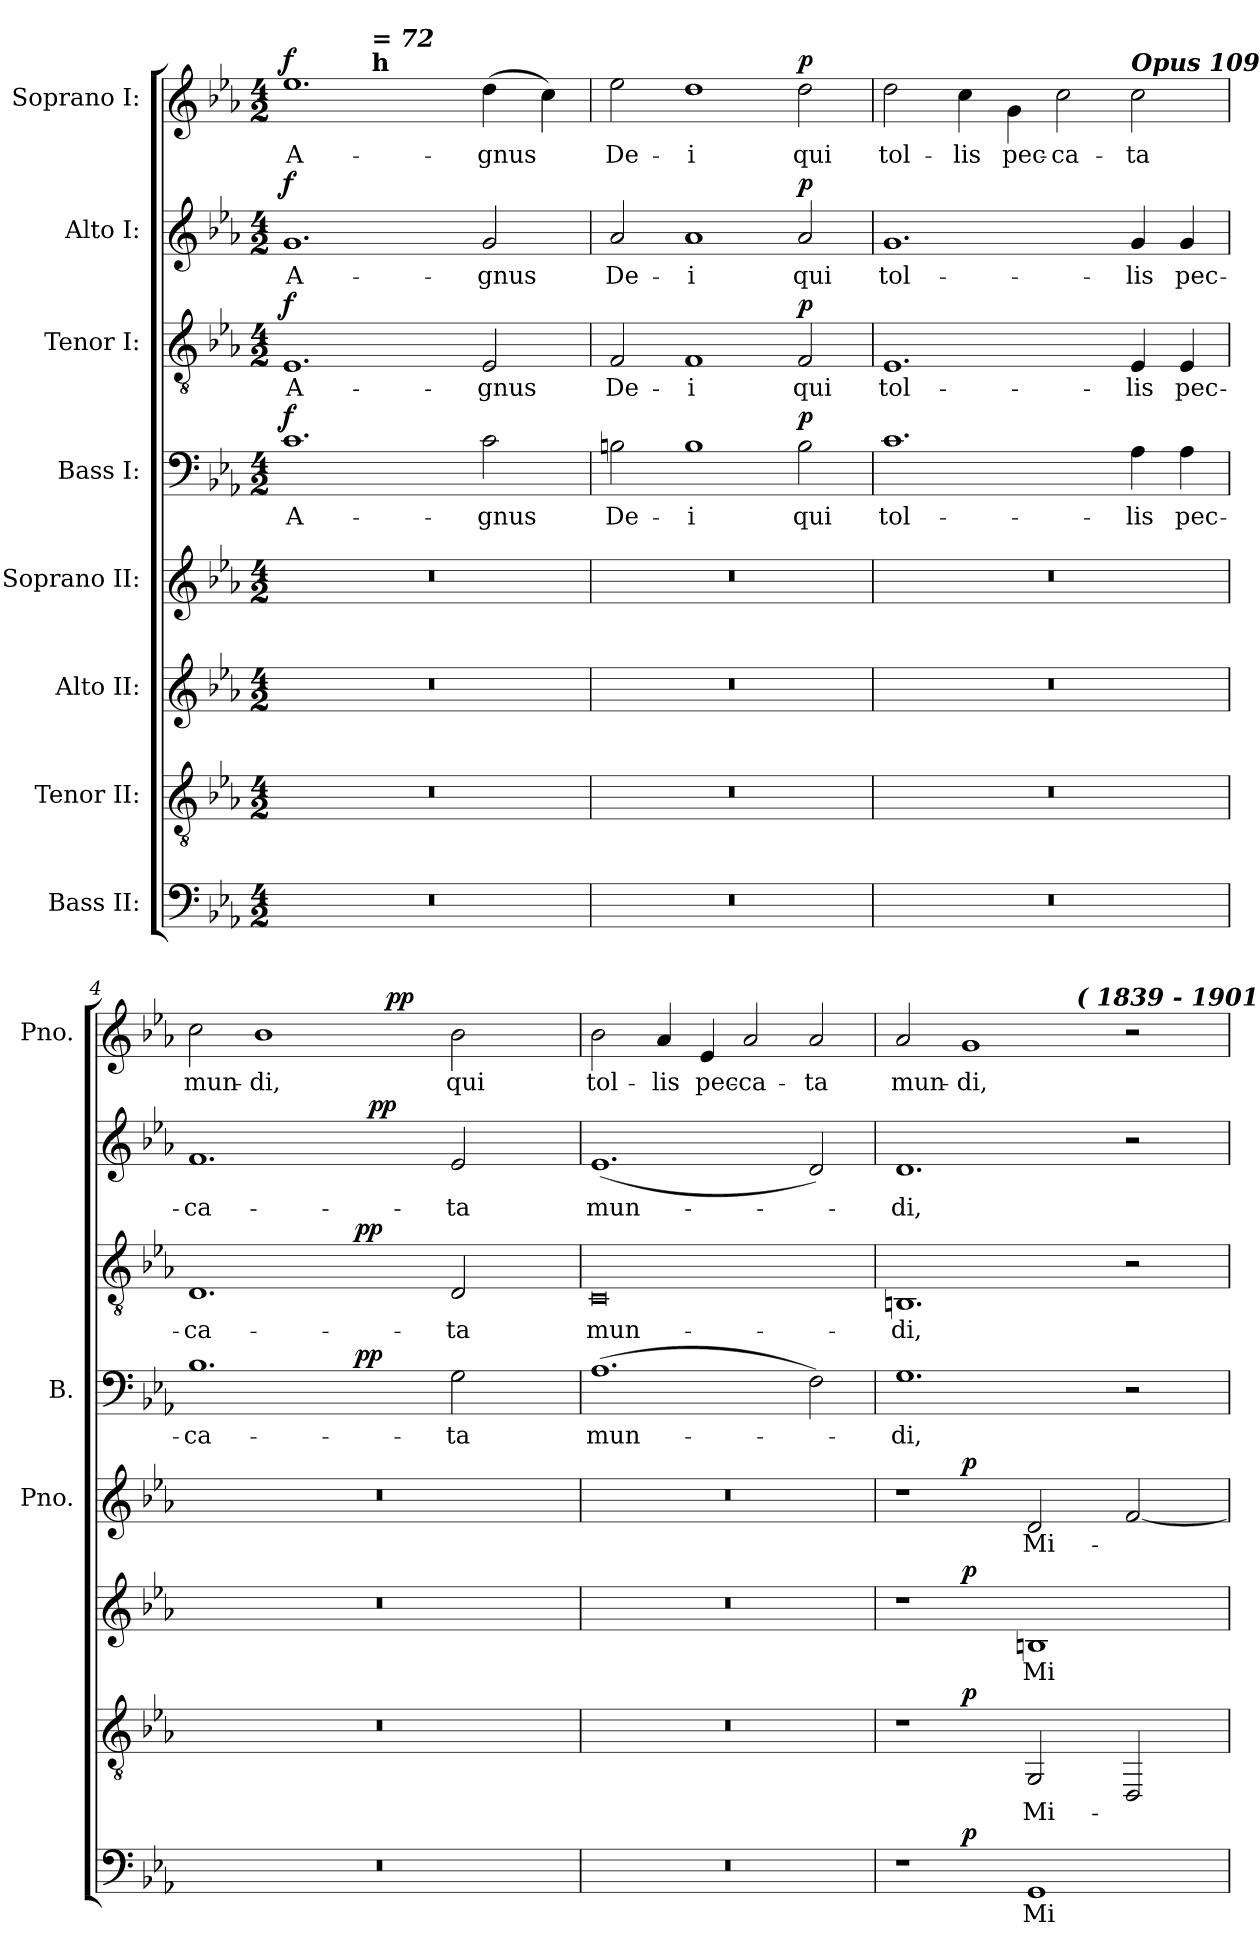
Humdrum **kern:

**kern	**text	**dynam	**kern	**text	**dynam	**kern	**text	**dynam	**kern	**text	**dynam	**kern	**text	**dynam	**kern	**text	**dynam	**kern	**text	**dynam	**kern	**text	**dynam
*part8	*part8	*part8	*part7	*part7	*part7	*part6	*part6	*part6	*part5	*part5	*part5	*part4	*part4	*part4	*part3	*part3	*part3	*part2	*part2	*part2	*part1	*part1	*part1
*staff8	*staff8	*staff8	*staff7	*staff7	*staff7	*staff6	*staff6	*staff6	*staff5	*staff5	*staff5	*staff4	*staff4	*staff4	*staff3	*staff3	*staff3	*staff2	*staff2	*staff2	*staff1	*staff1	*staff1
*I"Bass II:	*	*	*I"Tenor II:	*	*	*I"Alto II:	*	*	*I"Soprano II:	*	*	*I"Bass I:	*	*	*I"Tenor I:	*	*	*I"Alto I:	*	*	*I"Soprano I:	*	*
*	*	*	*	*	*	*	*	*	*I'Pno.	*	*	*I'B.	*	*	*	*	*	*	*	*	*I'Pno.	*	*
!!LO:PB:g=z
*clefF4	*	*	*clefGv2	*	*	*clefG2	*	*	*clefG2	*	*	*clefF4	*	*	*clefGv2	*	*	*clefG2	*	*	*clefG2	*	*
*k[b-e-a-]	*	*	*k[b-e-a-]	*	*	*k[b-e-a-]	*	*	*k[b-e-a-]	*	*	*k[b-e-a-]	*	*	*k[b-e-a-]	*	*	*k[b-e-a-]	*	*	*k[b-e-a-]	*	*
*E-:	*	*	*E-:	*	*	*E-:	*	*	*E-:	*	*	*E-:	*	*	*E-:	*	*	*E-:	*	*	*E-:	*	*
*M4/2	*	*	*M4/2	*	*	*M4/2	*	*	*M4/2	*	*	*M4/2	*	*	*M4/2	*	*	*M4/2	*	*	*M4/2	*	*
=1	=1	=1	=1	=1	=1	=1	=1	=1	=1	=1	=1	=1	=1	=1	=1	=1	=1	=1	=1	=1	=1	=1	=1
!LO:N:vis=1	!	!	!LO:N:vis=1	!	!	!LO:N:vis=1	!	!	!LO:N:vis=1	!	!	!	!	!	!	!	!	!	!	!	!	!	!
!	!	!	!	!	!	!	!	!	!	!	!	!	!LO:LY:b:color=#000000	!	!	!	!	!	!	!	!	!	!
!	!	!	!	!	!	!	!	!	!	!	!	!	!	!	!	!LO:LY:b:color=#000000	!	!	!	!	!	!	!
!	!	!	!	!	!	!	!	!	!	!	!	!	!	!	!	!	!	!	!LO:LY:b:color=#000000	!	!	!	!
!	!	!	!	!	!	!	!	!	!	!	!	!	!	!	!	!	!	!	!	!	!LO:TX:a:B:t=Revision&colon;  2 - 3 - 2008	!	!
!	!	!	!	!	!	!	!	!	!	!	!	!	!	!	!	!	!	!	!	!	!LO:TX:a:B:t=Lento	!	!
!	!	!	!	!	!	!	!	!	!	!	!	!	!	!	!	!	!	!	!	!	!	!LO:LY:b:color=#000000	!
*	*	*	*	*	*	*	*	*	*	*	*	*	*	*	*	*	*	*	*	*	*^	*	*
0r	.	.	0r	.	.	0r	.	.	0r	.	.	1.ci	A-	f	1.E-i	A-	f	1.gi	A-	f	1.ee-i	2ryy	A-	f
.	.	.	.	.	.	.	.	.	.	.	.	.	.	.	.	.	.	.	.	.	.	32ryy	.	.
!	!	!	!	!	!	!	!	!	!	!	!	!	!	!	!	!	!	!	!	!	!	!LO:TX:a:B:t=h	!	!
!	!	!	!	!	!	!	!	!	!	!	!	!	!	!	!	!	!	!	!	!	!	!LO:TX:Bi:t== 72	!	!
.	.	.	.	.	.	.	.	.	.	.	.	.	.	.	.	.	.	.	.	.	.	1ryy	.	.
!	!	!	!	!	!	!	!	!	!	!	!	!	!LO:LY:b:color=#000000	!	!	!	!	!	!	!	!	!	!	!
!	!	!	!	!	!	!	!	!	!	!	!	!	!	!	!	!LO:LY:b:color=#000000	!	!	!	!	!	!	!	!
!	!	!	!	!	!	!	!	!	!	!	!	!	!	!	!	!	!	!	!LO:LY:b:color=#000000	!	!	!	!	!
!	!	!	!	!	!	!	!	!	!	!	!	!	!	!	!	!	!	!	!	!	!	!	!LO:LY:b:color=#000000	!
.	.	.	.	.	.	.	.	.	.	.	.	2ci\	-gnus	.	2E-i/	-gnus	.	2gi/	-gnus	.	(4ddi\	.	-gnus	.
.	.	.	.	.	.	.	.	.	.	.	.	.	.	.	.	.	.	.	.	.	.	4...ryy	.	.
.	.	.	.	.	.	.	.	.	.	.	.	.	.	.	.	.	.	.	.	.	4cci\)	.	.	.
=2	=2	=2	=2	=2	=2	=2	=2	=2	=2	=2	=2	=2	=2	=2	=2	=2	=2	=2	=2	=2	=2	=2	=2	=2
!LO:N:vis=1	!	!	!LO:N:vis=1	!	!	!LO:N:vis=1	!	!	!LO:N:vis=1	!	!	!	!	!	!	!	!	!	!	!	!	!	!	!
*	*	*	*	*	*	*	*	*	*	*	*	*	*	*	*	*	*	*	*	*	*v	*v	*	*
*	*	*	*	*	*	*	*	*	*	*	*	*	*	*	*	*	*	*	*	*	*^	*	*
!	!	!	!	!	!	!	!	!	!	!	!	!	!LO:LY:b:color=#000000	!	!	!	!	!	!	!	!	!	!	!
*	*	*	*	*	*	*	*	*	*	*	*	*	*	*	*	*	*	*	*	*	*v	*v	*	*
*	*	*	*	*	*	*	*	*	*	*	*	*	*	*	*	*	*	*	*	*	*^	*	*
!	!	!	!	!	!	!	!	!	!	!	!	!	!	!	!	!LO:LY:b:color=#000000	!	!	!	!	!	!	!	!
*	*	*	*	*	*	*	*	*	*	*	*	*	*	*	*	*	*	*	*	*	*v	*v	*	*
*	*	*	*	*	*	*	*	*	*	*	*	*	*	*	*	*	*	*	*	*	*^	*	*
!	!	!	!	!	!	!	!	!	!	!	!	!	!	!	!	!	!	!	!LO:LY:b:color=#000000	!	!	!	!	!
*	*	*	*	*	*	*	*	*	*	*	*	*	*	*	*	*	*	*	*	*	*v	*v	*	*
*	*	*	*	*	*	*	*	*	*	*	*	*	*	*	*	*	*	*	*	*	*^	*	*
!	!	!	!	!	!	!	!	!	!	!	!	!	!	!	!	!	!	!	!	!	!	!	!LO:LY:b:color=#000000	!
*	*	*	*	*	*	*	*	*	*	*	*	*	*	*	*	*	*	*	*	*	*v	*v	*	*
0r	.	.	0r	.	.	0r	.	.	0r	.	.	2Bni\	De-	.	2Fi/	De-	.	2a-i/	De-	.	2ee-i\	De-	.
!	!	!	!	!	!	!	!	!	!	!	!	!	!LO:LY:b:color=#000000	!	!	!	!	!	!	!	!	!	!
!	!	!	!	!	!	!	!	!	!	!	!	!	!	!	!	!LO:LY:b:color=#000000	!	!	!	!	!	!	!
!	!	!	!	!	!	!	!	!	!	!	!	!	!	!	!	!	!	!	!LO:LY:b:color=#000000	!	!	!	!
!	!	!	!	!	!	!	!	!	!	!	!	!	!	!	!	!	!	!	!	!	!	!LO:LY:b:color=#000000	!
.	.	.	.	.	.	.	.	.	.	.	.	1Bi	-i	.	1Fi	-i	.	1a-i	-i	.	1ddi	-i	.
!	!	!	!	!	!	!	!	!	!	!	!	!	!LO:LY:b:color=#000000	!	!	!	!	!	!	!	!	!	!
!	!	!	!	!	!	!	!	!	!	!	!	!	!	!	!	!LO:LY:b:color=#000000	!	!	!	!	!	!	!
!	!	!	!	!	!	!	!	!	!	!	!	!	!	!	!	!	!	!	!LO:LY:b:color=#000000	!	!	!	!
!	!	!	!	!	!	!	!	!	!	!	!	!	!	!	!	!	!	!	!	!	!	!LO:LY:b:color=#000000	!
.	.	.	.	.	.	.	.	.	.	.	.	2Bi\	qui	p	2Fi/	qui	p	2a-i/	qui	p	2ddi\	qui	p
=3	=3	=3	=3	=3	=3	=3	=3	=3	=3	=3	=3	=3	=3	=3	=3	=3	=3	=3	=3	=3	=3	=3	=3
!LO:N:vis=1	!	!	!LO:N:vis=1	!	!	!LO:N:vis=1	!	!	!LO:N:vis=1	!	!	!	!	!	!	!	!	!	!	!	!	!	!
!	!	!	!	!	!	!	!	!	!	!	!	!	!LO:LY:b:color=#000000	!	!	!	!	!	!	!	!	!	!
!	!	!	!	!	!	!	!	!	!	!	!	!	!	!	!	!LO:LY:b:color=#000000	!	!	!	!	!	!	!
!	!	!	!	!	!	!	!	!	!	!	!	!	!	!	!	!	!	!	!LO:LY:b:color=#000000	!	!	!	!
!	!	!	!	!	!	!	!	!	!	!	!	!	!	!	!	!	!	!	!	!	!	!LO:LY:b:color=#000000	!
0r	.	.	0r	.	.	0r	.	.	0r	.	.	1.ci	tol-	.	1.E-i	tol-	.	1.gi	tol-	.	2ddi\	tol-	.
!	!	!	!	!	!	!	!	!	!	!	!	!	!	!	!	!	!	!	!	!	!	!LO:LY:b:color=#000000	!
.	.	.	.	.	.	.	.	.	.	.	.	.	.	.	.	.	.	.	.	.	4cci\	-lis	.
!	!	!	!	!	!	!	!	!	!	!	!	!	!	!	!	!	!	!	!	!	!	!LO:LY:b:color=#000000	!
.	.	.	.	.	.	.	.	.	.	.	.	.	.	.	.	.	.	.	.	.	4gi\	pec-	.
!	!	!	!	!	!	!	!	!	!	!	!	!	!	!	!	!	!	!	!	!	!	!LO:LY:b:color=#000000	!
.	.	.	.	.	.	.	.	.	.	.	.	.	.	.	.	.	.	.	.	.	2cci\	-ca-	.
!	!	!	!	!	!	!	!	!	!	!	!	!	!LO:LY:b:color=#000000	!	!	!	!	!	!	!	!	!	!
!	!	!	!	!	!	!	!	!	!	!	!	!	!	!	!	!LO:LY:b:color=#000000	!	!	!	!	!	!	!
!	!	!	!	!	!	!	!	!	!	!	!	!	!	!	!	!	!	!	!LO:LY:b:color=#000000	!	!	!	!
!	!	!	!	!	!	!	!	!	!	!	!	!	!	!	!	!	!	!	!	!	!LO:TX:a:Bi:t=Opus 109	!	!
!	!	!	!	!	!	!	!	!	!	!	!	!	!	!	!	!	!	!	!	!	!	!LO:LY:b:color=#000000	!
.	.	.	.	.	.	.	.	.	.	.	.	4A-i\	-lis	.	4E-i/	-lis	.	4gi/	-lis	.	2cci\	-ta	.
!	!	!	!	!	!	!	!	!	!	!	!	!	!LO:LY:b:color=#000000	!	!	!	!	!	!	!	!	!	!
!	!	!	!	!	!	!	!	!	!	!	!	!	!	!	!	!LO:LY:b:color=#000000	!	!	!	!	!	!	!
!	!	!	!	!	!	!	!	!	!	!	!	!	!	!	!	!	!	!	!LO:LY:b:color=#000000	!	!	!	!
.	.	.	.	.	.	.	.	.	.	.	.	4A-i\	pec-	.	4E-i/	pec-	.	4gi/	pec-	.	.	.	.
=4	=4	=4	=4	=4	=4	=4	=4	=4	=4	=4	=4	=4	=4	=4	=4	=4	=4	=4	=4	=4	=4	=4	=4
!LO:N:vis=1	!	!	!LO:N:vis=1	!	!	!LO:N:vis=1	!	!	!LO:N:vis=1	!	!	!	!	!	!	!	!	!	!	!	!	!	!
!	!	!	!	!	!	!	!	!	!	!	!	!	!LO:LY:b:color=#000000	!	!	!	!	!	!	!	!	!	!
!	!	!	!	!	!	!	!	!	!	!	!	!	!	!	!	!LO:LY:b:color=#000000	!	!	!	!	!	!	!
!	!	!	!	!	!	!	!	!	!	!	!	!	!	!	!	!	!	!	!LO:LY:b:color=#000000	!	!	!	!
!	!	!	!	!	!	!	!	!	!	!	!	!	!	!	!	!	!	!	!	!	!	!LO:LY:b:color=#000000	!
*	*	*	*	*	*	*	*	*	*	*	*	*^	*	*	*^	*	*	*^	*	*	*^	*	*
0r	.	.	0r	.	.	0r	.	.	0r	.	.	1.B-i	2ryy	-ca-	.	1.Di	2ryy	-ca-	.	1.fi	2ryy	-ca-	.	2cci\	1ryy	mun-	.
!	!	!	!	!	!	!	!	!	!	!	!	!	!	!	!	!	!	!	!	!	!	!	!	!	!	!LO:LY:b:color=#000000	!
.	.	.	.	.	.	.	.	.	.	.	.	.	4ryy	.	.	.	4ryy	.	.	.	4ryy	.	.	1b-i	.	-di,	.
.	.	.	.	.	.	.	.	.	.	.	.	.	8ryy	.	.	.	8ryy	.	.	.	8ryy	.	.	.	.	.	.
.	.	.	.	.	.	.	.	.	.	.	.	.	16ryy	.	.	.	16ryy	.	.	.	16ryy	.	.	.	.	.	.
.	.	.	.	.	.	.	.	.	.	.	.	.	64ryy	.	.	.	64ryy	.	.	.	32ryy	.	.	.	.	.	.
.	.	.	.	.	.	.	.	.	.	.	.	.	512ryy	.	.	.	512ryy	.	.	.	.	.	.	.	.	.	.
.	.	.	.	.	.	.	.	.	.	.	.	.	1ryy	.	pp	.	1ryy	.	pp	.	.	.	.	.	.	.	.
.	.	.	.	.	.	.	.	.	.	.	.	.	.	.	.	.	.	.	.	.	128ryy	.	.	.	.	.	.
.	.	.	.	.	.	.	.	.	.	.	.	.	.	.	.	.	.	.	.	.	1024ryy	.	.	.	.	.	.
.	.	.	.	.	.	.	.	.	.	.	.	.	.	.	.	.	.	.	.	.	1ryy	.	pp	.	.	.	.
.	.	.	.	.	.	.	.	.	.	.	.	.	.	.	.	.	.	.	.	.	.	.	.	.	128ryy	.	.
.	.	.	.	.	.	.	.	.	.	.	.	.	.	.	.	.	.	.	.	.	.	.	.	.	512.ryy	.	.
.	.	.	.	.	.	.	.	.	.	.	.	.	.	.	.	.	.	.	.	.	.	.	.	.	2ryy	.	pp
!	!	!	!	!	!	!	!	!	!	!	!	!	!	!LO:LY:b:color=#000000	!	!	!	!	!	!	!	!	!	!	!	!	!
!	!	!	!	!	!	!	!	!	!	!	!	!	!	!	!	!	!	!LO:LY:b:color=#000000	!	!	!	!	!	!	!	!	!
!	!	!	!	!	!	!	!	!	!	!	!	!	!	!	!	!	!	!	!	!	!	!LO:LY:b:color=#000000	!	!	!	!	!
!	!	!	!	!	!	!	!	!	!	!	!	!	!	!	!	!	!	!	!	!	!	!	!	!	!	!LO:LY:b:color=#000000	!
.	.	.	.	.	.	.	.	.	.	.	.	2Gi\	.	-ta	.	2Di/	.	-ta	.	2e-i/	.	-ta	.	2b-i\	.	qui	.
.	.	.	.	.	.	.	.	.	.	.	.	.	.	.	.	.	.	.	.	.	.	.	.	.	4ryy	.	.
.	.	.	.	.	.	.	.	.	.	.	.	.	.	.	.	.	.	.	.	.	.	.	.	.	8ryy	.	.
.	.	.	.	.	.	.	.	.	.	.	.	.	.	.	.	.	.	.	.	.	.	.	.	.	16ryy	.	.
.	.	.	.	.	.	.	.	.	.	.	.	.	.	.	.	.	.	.	.	.	.	.	.	.	32ryy	.	.
.	.	.	.	.	.	.	.	.	.	.	.	.	32ryy	.	.	.	32ryy	.	.	.	.	.	.	.	.	.	.
.	.	.	.	.	.	.	.	.	.	.	.	.	.	.	.	.	.	.	.	.	64ryy	.	.	.	.	.	.
.	.	.	.	.	.	.	.	.	.	.	.	.	.	.	.	.	.	.	.	.	.	.	.	.	64ryy	.	.
.	.	.	.	.	.	.	.	.	.	.	.	.	128..ryy	.	.	.	128..ryy	.	.	.	.	.	.	.	.	.	.
.	.	.	.	.	.	.	.	.	.	.	.	.	.	.	.	.	.	.	.	.	256..ryy	.	.	.	.	.	.
.	.	.	.	.	.	.	.	.	.	.	.	.	.	.	.	.	.	.	.	.	.	.	.	.	256ryy	.	.
.	.	.	.	.	.	.	.	.	.	.	.	.	.	.	.	.	.	.	.	.	.	.	.	.	1024ryy	.	.
=5	=5	=5	=5	=5	=5	=5	=5	=5	=5	=5	=5	=5	=5	=5	=5	=5	=5	=5	=5	=5	=5	=5	=5	=5	=5	=5	=5
!LO:N:vis=1	!	!	!LO:N:vis=1	!	!	!LO:N:vis=1	!	!	!LO:N:vis=1	!	!	!	!	!	!	!	!	!	!	!	!	!	!	!	!	!	!
*	*	*	*	*	*	*	*	*	*	*	*	*v	*v	*	*	*	*	*	*	*v	*v	*	*	*v	*v	*	*
*	*	*	*	*	*	*	*	*	*	*	*	*	*	*	*v	*v	*	*	*	*	*	*	*	*
*	*	*	*	*	*	*	*	*	*	*	*	*^	*	*	*^	*	*	*^	*	*	*^	*	*
!	!	!	!	!	!	!	!	!	!	!	!	!	!	!LO:LY:b:color=#000000	!	!	!	!	!	!	!	!	!	!	!	!	!
*	*	*	*	*	*	*	*	*	*	*	*	*v	*v	*	*	*	*	*	*	*v	*v	*	*	*v	*v	*	*
*	*	*	*	*	*	*	*	*	*	*	*	*	*	*	*v	*v	*	*	*	*	*	*	*	*
*	*	*	*	*	*	*	*	*	*	*	*	*^	*	*	*^	*	*	*^	*	*	*^	*	*
!	!	!	!	!	!	!	!	!	!	!	!	!	!	!	!	!	!	!LO:LY:b:color=#000000	!	!	!	!	!	!	!	!	!
*	*	*	*	*	*	*	*	*	*	*	*	*v	*v	*	*	*	*	*	*	*v	*v	*	*	*v	*v	*	*
*	*	*	*	*	*	*	*	*	*	*	*	*	*	*	*v	*v	*	*	*	*	*	*	*	*
*	*	*	*	*	*	*	*	*	*	*	*	*^	*	*	*^	*	*	*^	*	*	*^	*	*
!	!	!	!	!	!	!	!	!	!	!	!	!	!	!	!	!	!	!	!	!	!	!LO:LY:b:color=#000000	!	!	!	!	!
*	*	*	*	*	*	*	*	*	*	*	*	*v	*v	*	*	*	*	*	*	*v	*v	*	*	*v	*v	*	*
*	*	*	*	*	*	*	*	*	*	*	*	*	*	*	*v	*v	*	*	*	*	*	*	*	*
*	*	*	*	*	*	*	*	*	*	*	*	*^	*	*	*^	*	*	*^	*	*	*^	*	*
!	!	!	!	!	!	!	!	!	!	!	!	!	!	!	!	!	!	!	!	!	!	!	!	!	!	!LO:LY:b:color=#000000	!
*	*	*	*	*	*	*	*	*	*	*	*	*v	*v	*	*	*	*	*	*	*v	*v	*	*	*v	*v	*	*
*	*	*	*	*	*	*	*	*	*	*	*	*	*	*	*v	*v	*	*	*	*	*	*	*	*
0r	.	.	0r	.	.	0r	.	.	0r	.	.	(1.A-i	mun-	.	0Ci	mun-	.	(1.e-i	mun-	.	2b-i\	tol-	.
!	!	!	!	!	!	!	!	!	!	!	!	!	!	!	!	!	!	!	!	!	!	!LO:LY:b:color=#000000	!
.	.	.	.	.	.	.	.	.	.	.	.	.	.	.	.	.	.	.	.	.	4a-i/	-lis	.
!	!	!	!	!	!	!	!	!	!	!	!	!	!	!	!	!	!	!	!	!	!	!LO:LY:b:color=#000000	!
.	.	.	.	.	.	.	.	.	.	.	.	.	.	.	.	.	.	.	.	.	4e-i/	pec-	.
!	!	!	!	!	!	!	!	!	!	!	!	!	!	!	!	!	!	!	!	!	!	!LO:LY:b:color=#000000	!
.	.	.	.	.	.	.	.	.	.	.	.	.	.	.	.	.	.	.	.	.	2a-i/	-ca-	.
!	!	!	!	!	!	!	!	!	!	!	!	!	!	!	!	!	!	!	!	!	!	!LO:LY:b:color=#000000	!
.	.	.	.	.	.	.	.	.	.	.	.	2Fi\)	.	.	.	.	.	2di/)	.	.	2a-i/	-ta	.
=6	=6	=6	=6	=6	=6	=6	=6	=6	=6	=6	=6	=6	=6	=6	=6	=6	=6	=6	=6	=6	=6	=6	=6
!	!	!	!	!	!	!	!	!	!	!	!	!	!LO:LY:b:color=#000000	!	!	!	!	!	!	!	!	!	!
!	!	!	!	!	!	!	!	!	!	!	!	!	!	!	!	!LO:LY:b:color=#000000	!	!	!	!	!	!	!
!	!	!	!	!	!	!	!	!	!	!	!	!	!	!	!	!	!	!	!LO:LY:b:color=#000000	!	!	!	!
!	!	!	!	!	!	!	!	!	!	!	!	!	!	!	!	!	!	!	!	!	!	!LO:LY:b:color=#000000	!
*^	*	*	*^	*	*	*^	*	*	*^	*	*	*	*	*	*	*	*	*	*	*	*^	*	*
1r	2ryy	.	.	1r	2ryy	.	.	1r	2ryy	.	.	1r	2ryy	.	.	1.Gi	-di,	.	1.BBni	-di,	.	1.di	-di,	.	2a-i/	1ryy	mun-	.
!	!	!	!	!	!	!	!	!	!	!	!	!	!	!	!	!	!	!	!	!	!	!	!	!	!	!	!LO:LY:b:color=#000000	!
.	1.ryy	.	p	.	1.ryy	.	p	.	1.ryy	.	p	.	1.ryy	.	p	.	.	.	.	.	.	.	.	.	1gi	.	-di,	.
!	!	!LO:LY:b:color=#000000	!	!	!	!	!	!	!	!	!	!	!	!	!	!	!	!	!	!	!	!	!	!	!	!	!	!
!	!	!	!	!	!	!LO:LY:b:color=#000000	!	!	!	!	!	!	!	!	!	!	!	!	!	!	!	!	!	!	!	!	!	!
!	!	!	!	!	!	!	!	!	!	!LO:LY:b:color=#000000	!	!	!	!	!	!	!	!	!	!	!	!	!	!	!	!	!	!
!	!	!	!	!	!	!	!	!	!	!	!	!	!	!LO:LY:b:color=#000000	!	!	!	!	!	!	!	!	!	!	!	!	!	!
1GGi	.	Mi-	.	2GGi/	.	Mi-	.	1Bni	.	Mi-	.	2di/	.	Mi-	.	.	.	.	.	.	.	.	.	.	.	8ryy	.	.
.	.	.	.	.	.	.	.	.	.	.	.	.	.	.	.	.	.	.	.	.	.	.	.	.	.	16ryy	.	.
.	.	.	.	.	.	.	.	.	.	.	.	.	.	.	.	.	.	.	.	.	.	.	.	.	.	512ryy	.	.
!	!	!	!	!	!	!	!	!	!	!	!	!	!	!	!	!	!	!	!	!	!	!	!	!	!	!LO:TX:a:Bi:t=( 1839 - 1901 )	!	!
.	.	.	.	.	.	.	.	.	.	.	.	.	.	.	.	.	.	.	.	.	.	.	.	.	.	2ryy	.	.
.	.	.	.	2DDi/	.	.	.	.	.	.	.	[2fi/	.	.	.	2r	.	.	2r	.	.	2r	.	.	2r	.	.	.
.	.	.	.	.	.	.	.	.	.	.	.	.	.	.	.	.	.	.	.	.	.	.	.	.	.	4ryy	.	.
.	.	.	.	.	.	.	.	.	.	.	.	.	.	.	.	.	.	.	.	.	.	.	.	.	.	32ryy	.	.
.	.	.	.	.	.	.	.	.	.	.	.	.	.	.	.	.	.	.	.	.	.	.	.	.	.	64...ryy	.	.
*v	*v	*	*	*	*	*	*	*v	*v	*	*	*v	*v	*	*	*	*	*	*	*	*	*	*	*	*v	*v	*	*
*	*	*	*v	*v	*	*	*	*	*	*	*	*	*	*	*	*	*	*	*	*	*	*	*	*
=	=	=	=	=	=	=	=	=	=	=	=	=	=	=	=	=	=	=	=	=	=	=	=
*-	*-	*-	*-	*-	*-	*-	*-	*-	*-	*-	*-	*-	*-	*-	*-	*-	*-	*-	*-	*-	*-	*-	*-
